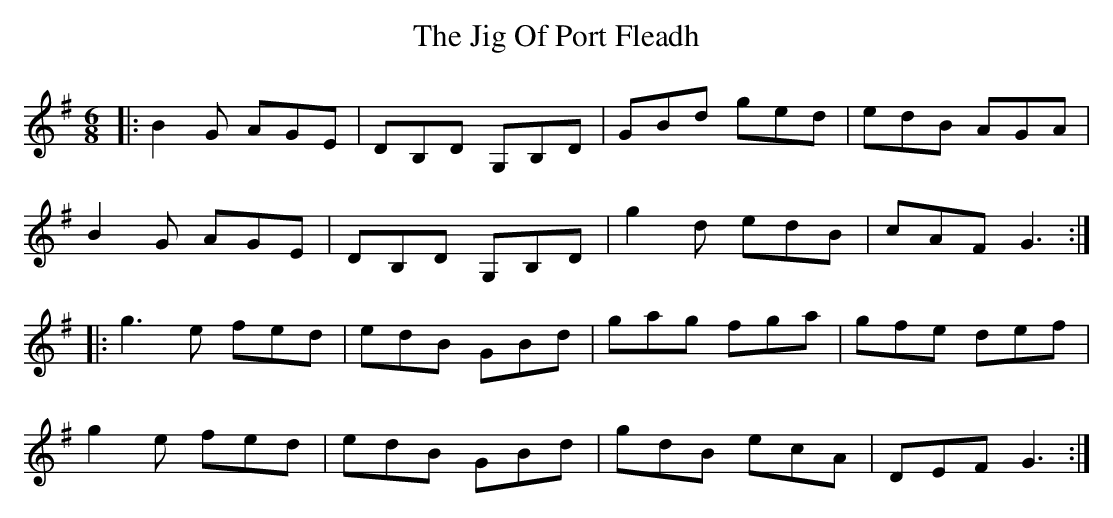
X:1
T: The Jig Of Port Fleadh
M: 6/8
L: 1/8
K: Gmaj
|:B2 G AGE|DB,D G,B,D|GBd ged|edB AGA|
B2 G AGE|DB,D G,B,D|g2 d edB|cAF G3:|
|:g3 e fed|edB GBd|gag fga|gfe def|
g2e fed|edB GBd|gdB ecA|DEF G3:|
